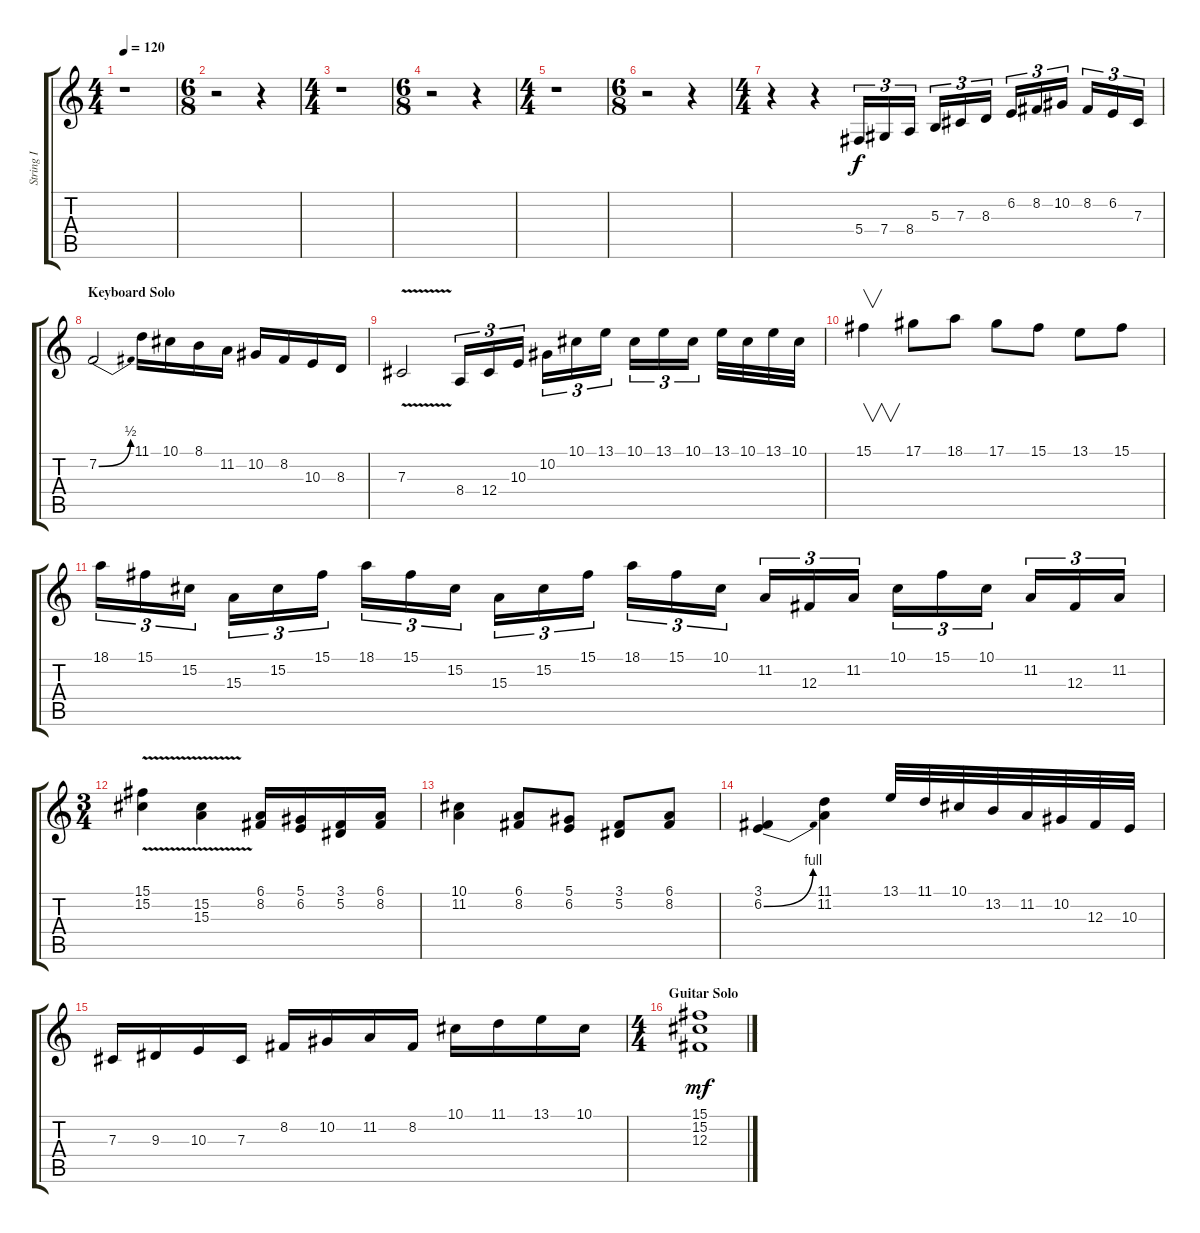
\track ("String I" "String I") {instrument stringensemble1}
\staff {score tabs}
\tuning (Eb4 Bb3 Gb3 Db3 Ab2 Eb2) {hide}
\ts (4 4)
\tempo 120
\clef g2
\ks c
r.1{dy f} |
\ts (6 8)
r.2 r.4 |
\ts (4 4)
r.1 |
\ts (6 8)
r.2 r.4 |
\ts (4 4)
r.1 |
\ts (6 8)
r.2 r.4 |
\ts (4 4)
r.4 r.4 5.4.16{tu (3 2)} 7.4.16{tu (3 2)} 8.4.16{tu (3 2)} 5.3.16{tu (3 2)} 7.3.16{tu (3 2)} 8.3.16{tu (3 2)} 6.2.16{tu (3 2)} 8.2.16{tu (3 2)} 10.2.16{tu (3 2)} 8.2.16{tu (3 2)} 6.2.16{tu (3 2)} 7.3.16{tu (3 2)} |
\section ("" "Keyboard Solo")
7.2{be (bend 0 0 60 2)}.2{instrument lead2sawtooth} 11.1.16 10.1.16 8.1.16 11.2.16 10.2.16 8.2.16 10.3.16 8.3.16 |
7.3{v}.2 8.4.16{tu (3 2)} 12.4.16{tu (3 2)} 10.3.16{tu (3 2)} 10.2.16{tu (3 2)} 10.1.16{tu (3 2)} 13.1.16{tu (3 2)} 10.1.16{tu (3 2)} 13.1.16{tu (3 2)} 10.1.16{tu (3 2)} 13.1.32 10.1.32 13.1.32 10.1.32 |
15.1.4{v} 17.1.8 18.1.8 17.1.8 15.1.8 13.1.8 15.1.8 |
18.1.16{tu (3 2)} 15.1.16{tu (3 2)} 15.2.16{tu (3 2)} 15.3.16{tu (3 2)} 15.2.16{tu (3 2)} 15.1.16{tu (3 2)} 18.1.16{tu (3 2)} 15.1.16{tu (3 2)} 15.2.16{tu (3 2)} 15.3.16{tu (3 2)} 15.2.16{tu (3 2)} 15.1.16{tu (3 2)} 18.1.16{tu (3 2)} 15.1.16{tu (3 2)} 10.1.16{tu (3 2)} 11.2.16{tu (3 2)} 12.3.16{tu (3 2)} 11.2.16{tu (3 2)} 10.1.16{tu (3 2)} 15.1.16{tu (3 2)} 10.1.16{tu (3 2)} 11.2.16{tu (3 2)} 12.3.16{tu (3 2)} 11.2.16{tu (3 2)} |
\ts (3 4)
(15.1{v} 15.2).4 (15.2{v} 15.3).4 (6.1 8.2).16 (5.1 6.2).16 (3.1 5.2).16 (6.1 8.2).16 |
(10.1 11.2).4 (6.1 8.2).8 (5.1 6.2).8 (3.1 5.2).8 (6.1 8.2).8 |
(3.1 6.2{be (bend 0 0 60 4)}).4 (11.1 11.2).4 13.1.32 11.1.32 10.1.32 13.2.32 11.2.32 10.2.32 12.3.32 10.3.32 |
7.3.16 9.3.16 10.3.16 7.3.16 8.2.16 10.2.16 11.2.16 8.2.16 10.1.16 11.1.16 13.1.16 10.1.16 |
\ts (4 4)
\section ("" "Guitar Solo")
(15.1 15.2 12.3).1{dy mf instrument stringensemble1}
